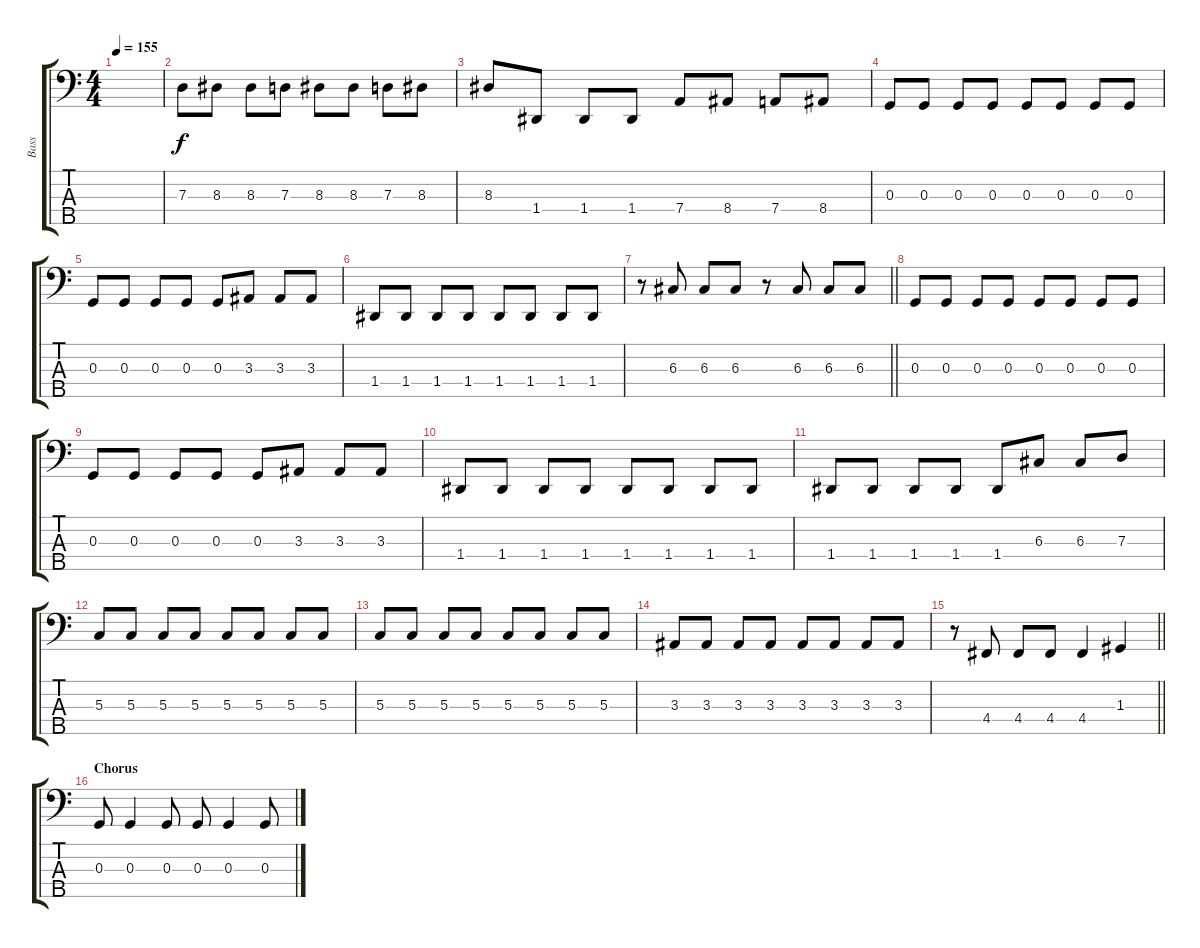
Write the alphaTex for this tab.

\track ("Bass" "Bass") {instrument electricbasspick}
\staff {score tabs}
\tuning (F2 C2 G1 D1 A0) {hide}
\ts (4 4)
\tempo 155
\clef f4
\ks c
|
7.3.8 8.3.8 8.3.8 7.3.8 8.3.8 8.3.8 7.3.8 8.3.8 |
8.3.8 1.4.8 1.4.8 1.4.8 7.4.8 8.4.8 7.4.8 8.4.8 |
0.3.8 0.3.8 0.3.8 0.3.8 0.3.8 0.3.8 0.3.8 0.3.8 |
0.3.8 0.3.8 0.3.8 0.3.8 0.3.8 3.3.8 3.3.8 3.3.8 |
1.4.8 1.4.8 1.4.8 1.4.8 1.4.8 1.4.8 1.4.8 1.4.8 |
\barLineRight lightlight
r.8 6.3.8 6.3.8 6.3.8 r.8 6.3.8 6.3.8 6.3.8 |
0.3.8 0.3.8 0.3.8 0.3.8 0.3.8 0.3.8 0.3.8 0.3.8 |
0.3.8 0.3.8 0.3.8 0.3.8 0.3.8 3.3.8 3.3.8 3.3.8 |
1.4.8 1.4.8 1.4.8 1.4.8 1.4.8 1.4.8 1.4.8 1.4.8 |
1.4.8 1.4.8 1.4.8 1.4.8 1.4.8 6.3.8 6.3.8 7.3.8 |
5.3.8 5.3.8 5.3.8 5.3.8 5.3.8 5.3.8 5.3.8 5.3.8 |
5.3.8 5.3.8 5.3.8 5.3.8 5.3.8 5.3.8 5.3.8 5.3.8 |
3.3.8 3.3.8 3.3.8 3.3.8 3.3.8 3.3.8 3.3.8 3.3.8 |
\barLineRight lightlight
r.8 4.4.8 4.4.8 4.4.8 4.4.4 1.3.4 |
\section ("" "Chorus")
0.3.8 0.3.4 0.3.8 0.3.8 0.3.4 0.3.8
